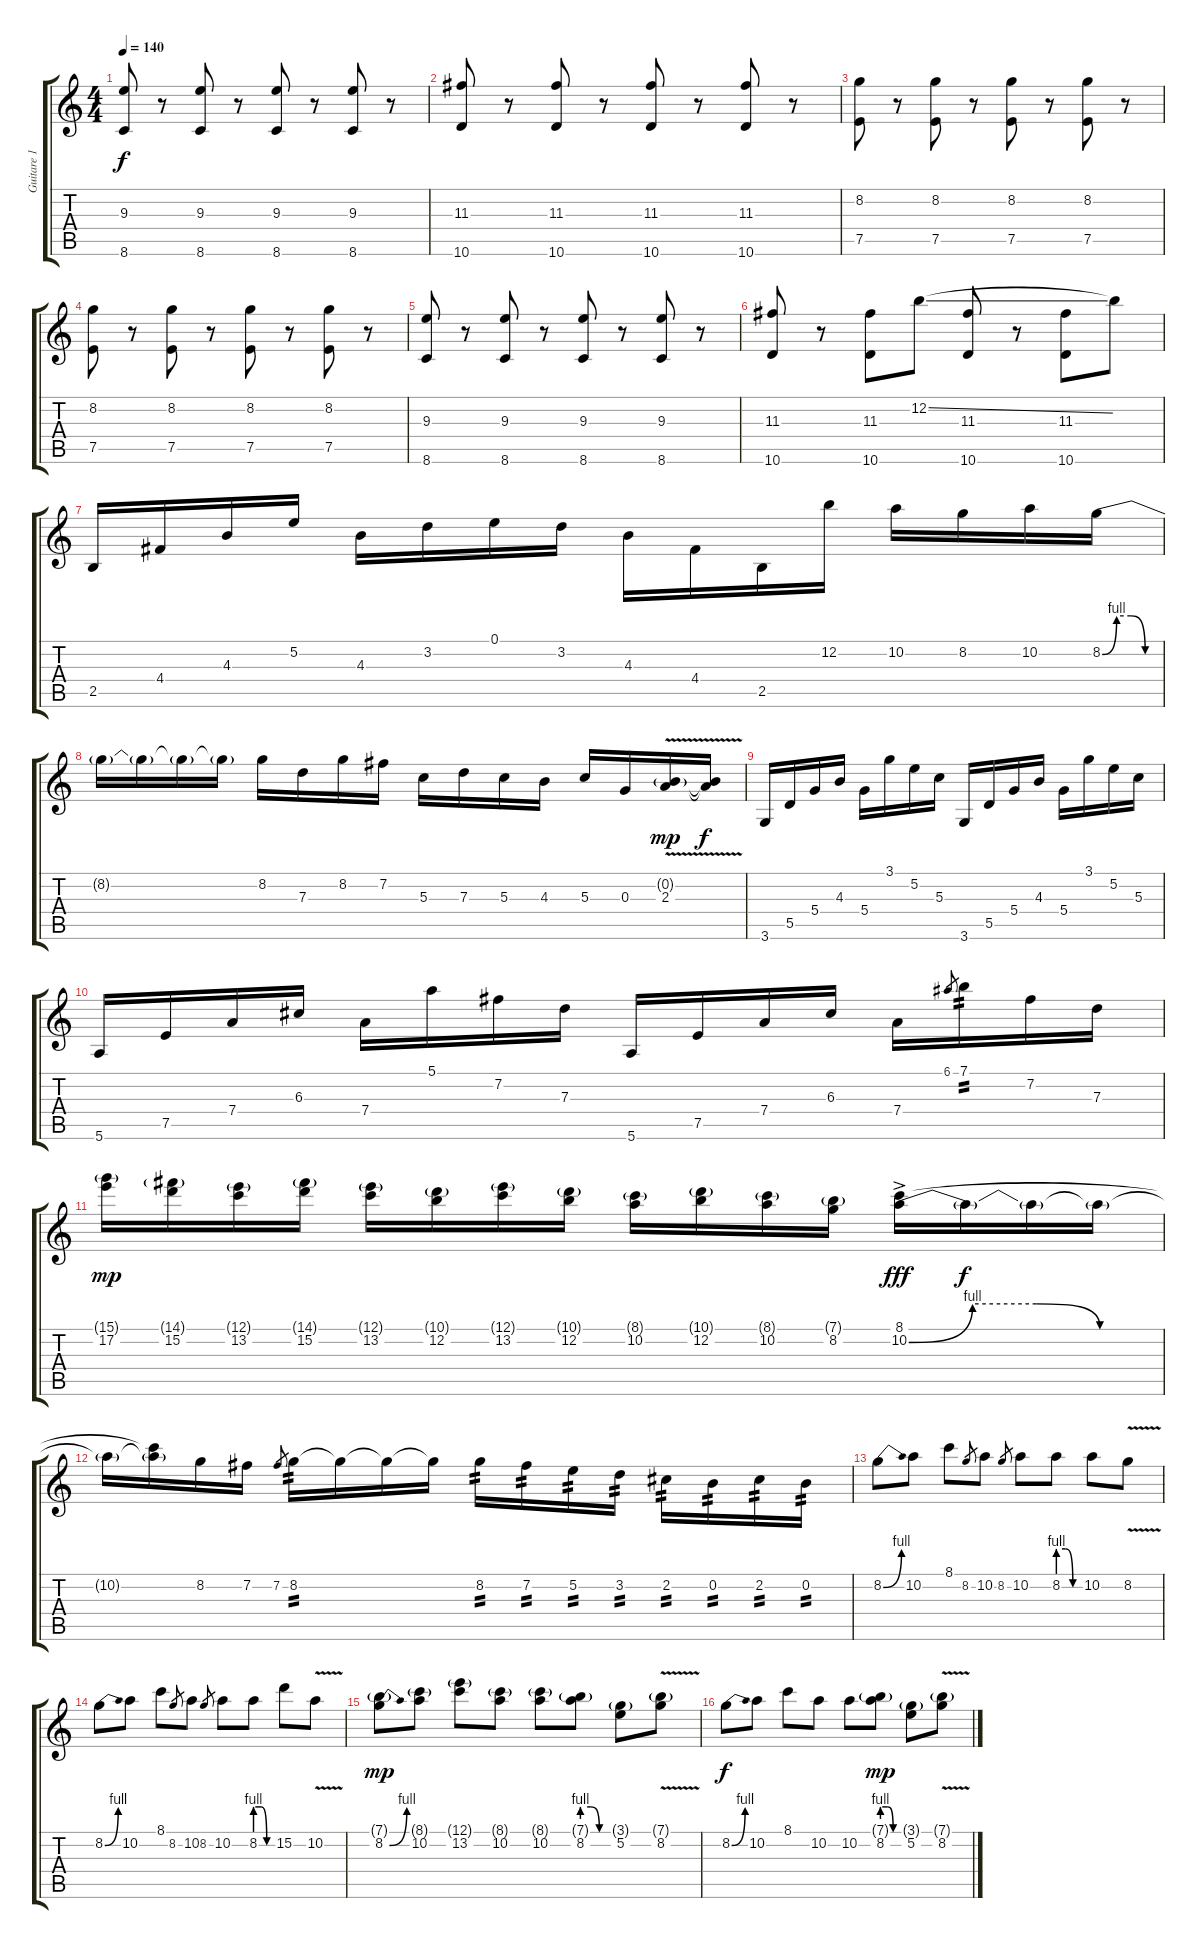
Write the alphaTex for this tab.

\track ("Guitare 1" "Guitare 1") {instrument distortionguitar}
\staff {score tabs}
\tuning (E4 B3 G3 D3 A2 E2) {hide}
\ts (4 4)
\tempo 140
\clef g2
\ks c
(9.3 8.6).8{dy f} r.8 (9.3 8.6).8 r.8 (9.3 8.6).8 r.8 (9.3 8.6).8 r.8 |
(11.3 10.6).8 r.8 (11.3 10.6).8 r.8 (11.3 10.6).8 r.8 (11.3 10.6).8 r.8 |
(8.2 7.5).8 r.8 (8.2 7.5).8 r.8 (8.2 7.5).8 r.8 (8.2 7.5).8 r.8 |
(8.2 7.5).8 r.8 (8.2 7.5).8 r.8 (8.2 7.5).8 r.8 (8.2 7.5).8 r.8 |
(9.3 8.6).8 r.8 (9.3 8.6).8 r.8 (9.3 8.6).8 r.8 (9.3 8.6).8 r.8 |
(11.3 10.6).8 r.8 (11.3 10.6).8 12.2{ss}.8 (11.3 10.6).8 r.8 (11.3 10.6).8 12.2{t}.8 |
2.5.16 4.4.16 4.3.16 5.2.16 4.3.16 3.2.16 0.1.16 3.2.16 4.3.16 4.4.16 2.5.16 12.2.16 10.2.16 8.2.16 10.2.16 8.2{be (custom 0 0 15 4 30 4 45 0 60 0)}.16 |
8.2{t}.16 8.2{t}.16 8.2{t}.16 8.2{t}.16 8.2.16 7.3.16 8.2.16 7.2.16 5.3.16 7.3.16 5.3.16 4.3.16 5.3.16 0.3.16 (0.2{g} 2.3{v}).16{dy mp} (0.2{t} 2.3{t}).16{dy f} |
3.6.16 5.5.16 5.4.16 4.3.16 5.4.16 3.1.16 5.2.16 5.3.16 3.6.16 5.5.16 5.4.16 4.3.16 5.4.16 3.1.16 5.2.16 5.3.16 |
5.6.16 7.5.16 7.4.16 6.3.16 7.4.16 5.1.16 7.2.16 7.3.16 5.6.16 7.5.16 7.4.16 6.3.16 7.4.16 6.1.8{gr} 7.1.16{tp 2} 7.2.16 7.3.16 |
(15.1{g} 17.2).16{dy mp} (14.1{g} 15.2).16 (12.1{g} 13.2).16 (14.1{g} 15.2).16 (12.1{g} 13.2).16 (10.1{g} 12.2).16 (12.1{g} 13.2).16 (10.1{g} 12.2).16 (8.1{g} 10.2).16 (10.1{g} 12.2).16 (8.1{g} 10.2).16 (7.1{g} 8.2).16 (8.1{ac} 10.2{be (custom 0 0 15 4 30 4 45 0 60 0) ac}).16{dy fff instrument guitarharmonics} 10.2{t}.16{dy f} 10.2{t}.16 10.2{t}.16 |
10.2{t}.16 (8.1{t} 10.2{t}).16{instrument distortionguitar} 8.2.16 7.2.16 7.2.8{gr} 8.2.16{tp 2} 8.2{t}.16 8.2{t}.16 8.2{t}.16 8.2.16{tp 2} 7.2.16{tp 2} 5.2.16{tp 2} 3.2.16{tp 2} 2.2.16{tp 2} 0.2.16{tp 2} 2.2.16{tp 2} 0.2.16{tp 2} |
8.2{be (bend 0 0 60 4)}.8 10.2.8 8.1.8 8.2.8{gr} 10.2.8 8.2.8{gr} 10.2.8 8.2{be (custom 0 4 20 4 40 0 60 0)}.8 10.2.8 8.2{v}.8 |
8.2{be (bend 0 0 60 4)}.8 10.2.8 8.1.8 8.2.8{gr} 10.2.8 8.2.8{gr} 10.2.8 8.2{be (custom 0 4 20 4 40 0 60 0)}.8 15.2.8 10.2{v}.8 |
(7.1{g} 8.2{be (bend 0 0 60 4)}).8{dy mp} (8.1{g} 10.2).8 (12.1{g} 13.2).8 (8.1{g} 10.2).8 (8.1{g} 10.2).8 (7.1{g} 8.2{be (custom 0 4 20 4 40 0 60 0)}).8 (3.1{g} 5.2).8 (7.1{g} 8.2{v}).8 |
8.2{be (bend 0 0 60 4)}.8{dy f} 10.2.8 8.1.8 10.2.8 10.2.8 (7.1{g} 8.2{be (custom 0 4 20 4 40 0 60 0)}).8{dy mp} (3.1{g} 5.2).8 (7.1{g} 8.2{v}).8
